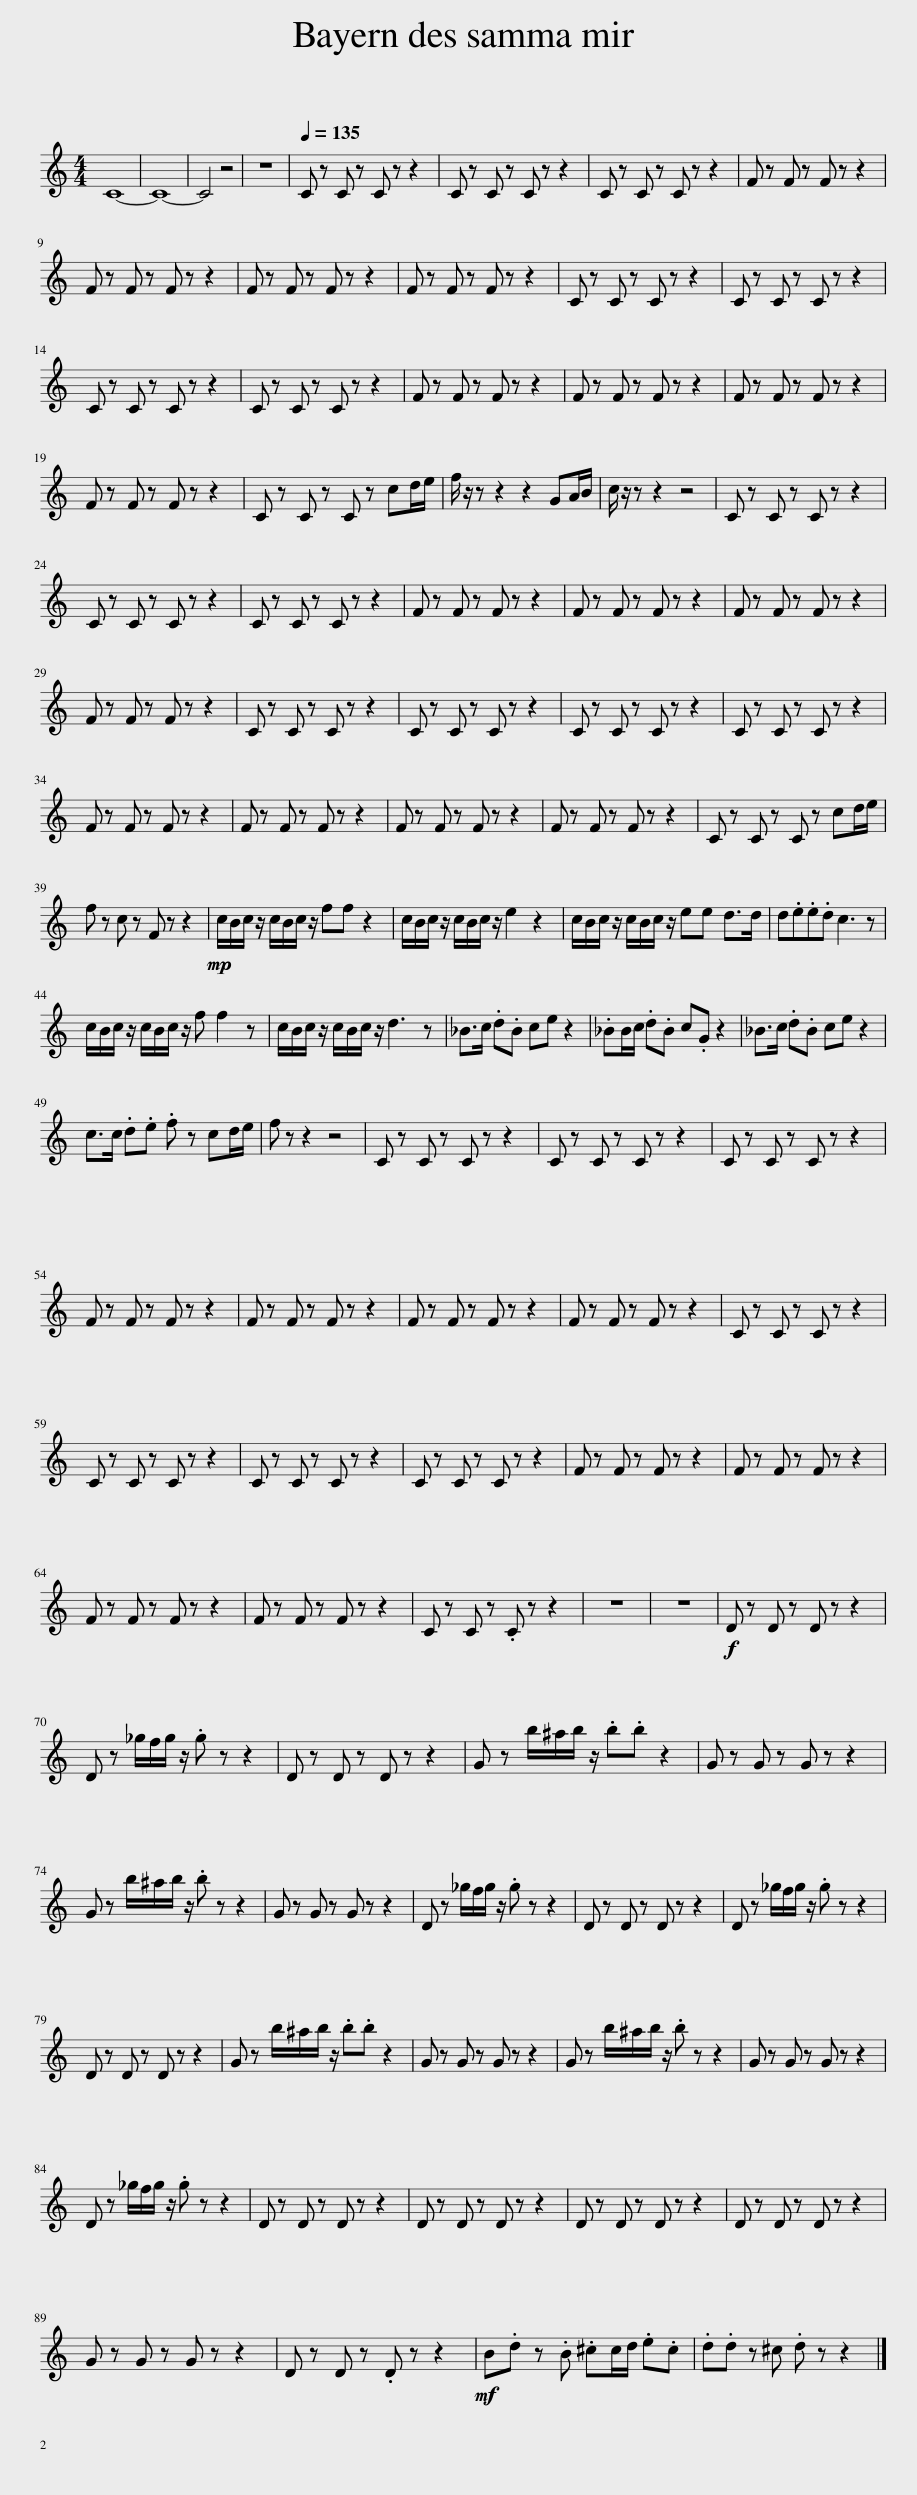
X:1
L:1/8
M:4/4
I:linebreak $
K:none
V:1 treble transpose=-14
V:1
[K:C] C8- | C8- | C4 z4 | z8 |[Q:1/4=135] C z C z C z z2 | %5
 C z C z C z z2 | C z C z C z z2 | F z F z F z z2 |$ F z F z F z z2 | F z F z F z z2 | %10
 F z F z F z z2 | C z C z C z z2 | C z C z C z z2 |$ C z C z C z z2 | C z C z C z z2 | %15
 F z F z F z z2 | F z F z F z z2 | F z F z F z z2 |$ F z F z F z z2 | C z C z C z cd/e/ | %20
 f/ z/ z z2 z2 GA/B/ | c/ z/ z z2 z4 | C z C z C z z2 |$ C z C z C z z2 | C z C z C z z2 | %25
 F z F z F z z2 | F z F z F z z2 | F z F z F z z2 |$ F z F z F z z2 | C z C z C z z2 | %30
 C z C z C z z2 | C z C z C z z2 | C z C z C z z2 |$ F z F z F z z2 | F z F z F z z2 | %35
 F z F z F z z2 | F z F z F z z2 | C z C z C z cd/e/ |$ f z c z F z z2 |!mp! c/B/c/ z/ c/B/c/ z/ ff z2 | %40
 c/B/c/ z/ c/B/c/ z/ e2 z2 | c/B/c/ z/ c/B/c/ z/ ee d>d | d.e.e.d c3 z |$ c/B/c/ z/ c/B/c/ z/ f f2 z | c/B/c/ z/ c/B/c/ z/ d3 z | %45
 _B>c .d.B ce z2 | ._BB/c/ .d.B c.G z2 | _B>c .d.B ce z2 |$ c>c .d.e .f z cd/e/ | f z z2 z4 | %50
 C z C z C z z2 | C z C z C z z2 | C z C z C z z2 |$ F z F z F z z2 | F z F z F z z2 | %55
 F z F z F z z2 | F z F z F z z2 | C z C z C z z2 |$ C z C z C z z2 | C z C z C z z2 | %60
 C z C z C z z2 | F z F z F z z2 | F z F z F z z2 |$ F z F z F z z2 | F z F z F z z2 | %65
 C z C z .C z z2 | z8 | z8 |!f! D z D z D z z2 |$ D z _g/f/g/ z/ .g z z2 | %70
 D z D z D z z2 | G z b/^a/b/ z/ .b.b z2 | G z G z G z z2 |$ G z b/^a/b/ z/ .b z z2 | G z G z G z z2 | %75
 D z _g/f/g/ z/ .g z z2 | D z D z D z z2 | D z _g/f/g/ z/ .g z z2 |$ D z D z D z z2 | G z b/^a/b/ z/ .b.b z2 | %80
 G z G z G z z2 | G z b/^a/b/ z/ .b z z2 | G z G z G z z2 |$ D z _g/f/g/ z/ .g z z2 | D z D z D z z2 | %85
 D z D z D z z2 | D z D z D z z2 | D z D z D z z2 |$ G z G z G z z2 | D z D z .D z z2 | %90
!mf! B.d z .B .^cc/d/ .e.c | .d.d z ^c .d z z2 |] %92
